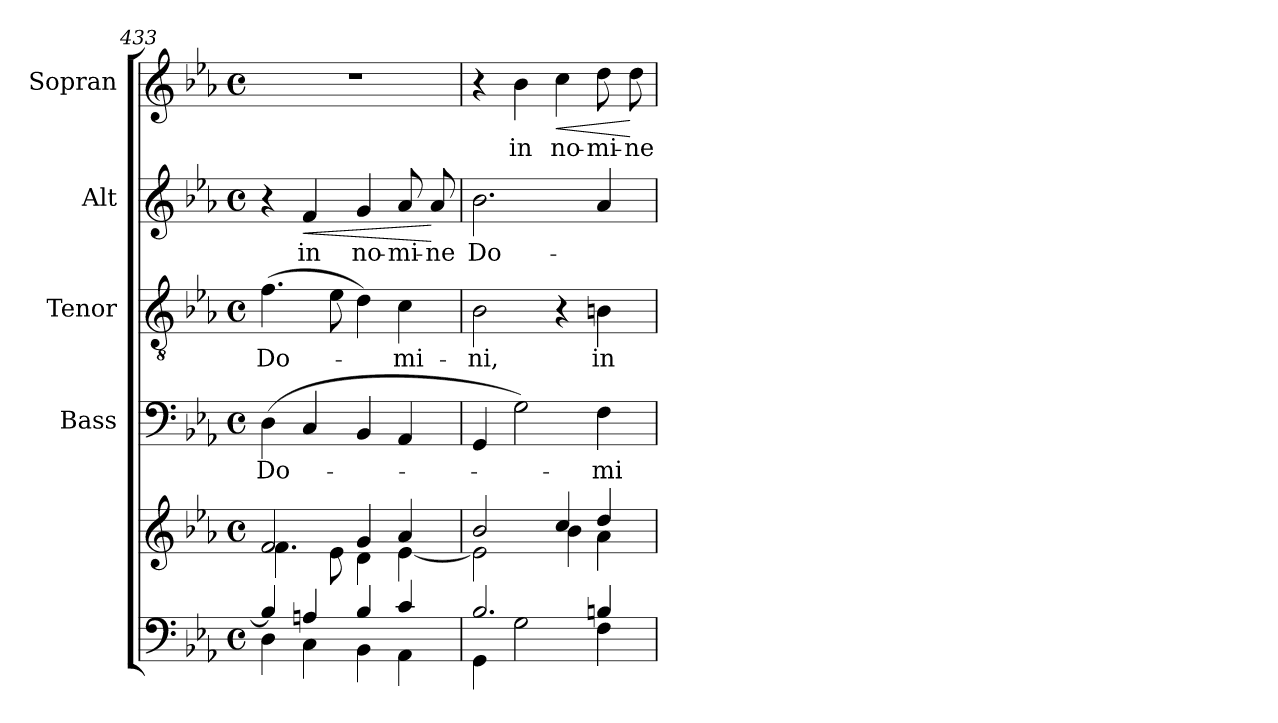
**kern	**kern	**kern	**text	**kern	**text	**kern	**text	**dynam	**kern	**text	**dynam
*part5	*part5	*part4	*part4	*part3	*part3	*part2	*part2	*part2	*part1	*part1	*part1
*staff6	*staff5	*staff4	*staff4	*staff3	*staff3	*staff2	*staff2	*staff2	*staff1	*staff1	*staff1
*	*	*I"Bass	*	*I"Tenor	*	*I"Alt	*	*	*I"Sopran	*	*
*	*	*I'B.	*	*I'T.	*	*I'A.	*	*	*I'S.	*	*
*clefF4	*clefG2	*clefF4	*	*clefGv2	*	*clefG2	*	*	*clefG2	*	*
*k[b-e-a-]	*k[b-e-a-]	*k[b-e-a-]	*	*k[b-e-a-]	*	*k[b-e-a-]	*	*	*k[b-e-a-]	*	*
*E-:	*E-:	*E-:	*	*E-:	*	*E-:	*	*	*E-:	*	*
*M4/4	*M4/4	*M4/4	*	*M4/4	*	*M4/4	*	*	*M4/4	*	*
*met(c)	*met(c)	*met(c)	*	*met(c)	*	*met(c)	*	*	*met(c)	*	*
=433	=433	=433	=433	=433	=433	=433	=433	=433	=433	=433	=433
*^	*^	*	*	*	*	*	*	*	*	*	*
!	!	!	!	!	!LO:LY:b	!	!LO:LY:b	!	!	!	!	!	!
4B-/]	4D\	2f/	4.f\	(>4D\	Do-	(>4.f\	Do-	4r	.	.	1r	.	.
!	!	!	!	!	!	!	!	!	!LO:LY:b	!LO:HP:b	!	!	!
4An/	4C\	.	.	4C/	.	.	.	4f/	in	<	.	.	.
.	.	.	8e-\	.	.	8e-\	.	.	.	.	.	.	.
!	!	!	!	!	!	!	!	!	!LO:LY:b	!	!	!	!
4B-/	4BB-\	4g/	4d\	4BB-/	.	4d\)	.	4g/	no-	.	.	.	.
!	!	!	!	!	!	!	!LO:LY:b	!	!LO:LY:b	!	!	!	!
4c/	4AA-\	4a-/	[<4e-\	4AA-/	.	4c\	-mi-	8a-/	-mi-	.	.	.	.
!	!	!	!	!	!	!	!	!	!LO:LY:b	!	!	!	!
.	.	.	.	.	.	.	.	8a-/	-ne	[	.	.	.
!!LO:LB:g=z
=434	=434	=434	=434	=434	=434	=434	=434	=434	=434	=434	=434	=434	=434
!	!	!	!	!	!	!	!LO:LY:b	!	!LO:LY:b	!	!	!	!
2.B-/	4GG\	2b-/	2e-\]	4GG/	.	2B-\	-ni,	2.b-\	Do-	.	4r	.	.
!	!	!	!	!	!	!	!	!	!	!	!	!LO:LY:b	!
.	2G\	.	.	2G\)	.	.	.	.	.	.	4b-\	in	.
!	!	!	!	!	!	!	!	!	!	!	!	!LO:LY:b	!LO:HP:b
.	.	4cc/	4b-\	.	.	4r	.	.	.	.	4cc\	no-	<
!	!	!	!	!	!LO:LY:b	!	!LO:LY:b	!	!	!	!	!LO:LY:b	!
4Bn/	4F\	4dd/	4a-\	4F\	-mi-	4Bn\	in	4a-/	.	.	8dd\	-mi-	.
!	!	!	!	!	!	!	!	!	!	!	!	!LO:LY:b	!
.	.	.	.	.	.	.	.	.	.	.	8dd\	-ne	[
*v	*v	*	*	*	*	*	*	*	*	*	*	*	*
*	*v	*v	*	*	*	*	*	*	*	*	*	*
=	=	=	=	=	=	=	=	=	=	=	=
*-	*-	*-	*-	*-	*-	*-	*-	*-	*-	*-	*-
